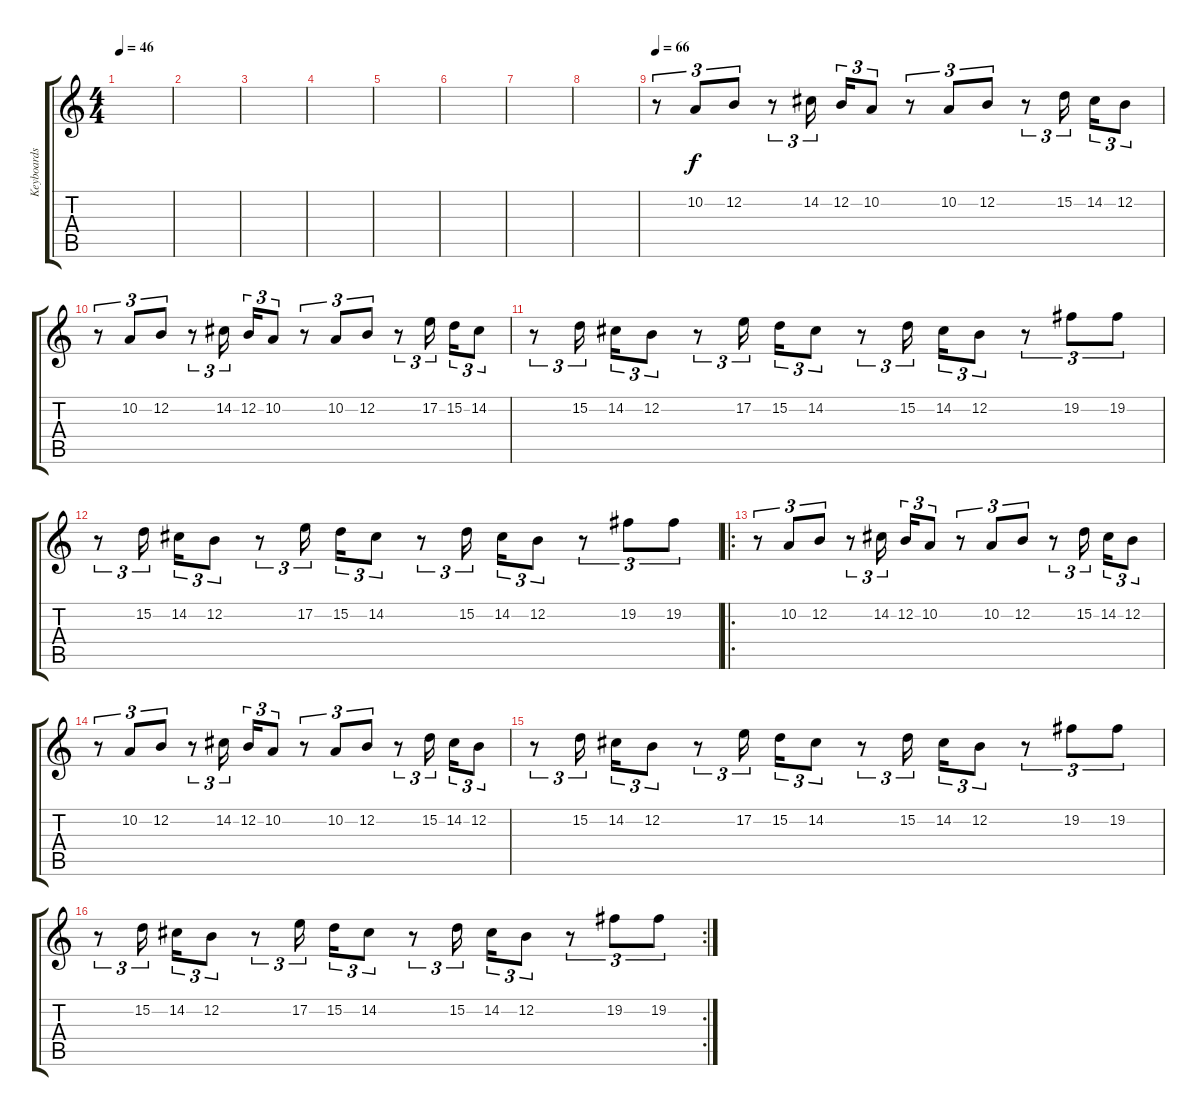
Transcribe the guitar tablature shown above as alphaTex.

\track ("Keyboards" "Keyboards") {instrument synthbrass1}
\staff {score tabs}
\tuning (E4 B3 G3 D3 A2 E2) {hide}
\ts (4 4)
\tempo 46
\clef g2
\ks c
|
|
|
|
|
|
|
|
\tempo 66
r.8{tu (3 2)} 10.2.8{tu (3 2)} 12.2.8{tu (3 2)} r.8{tu (3 2)} 14.2.16{tu (3 2)} 12.2.16{tu (3 2)} 10.2.8{tu (3 2)} r.8{tu (3 2)} 10.2.8{tu (3 2)} 12.2.8{tu (3 2)} r.8{tu (3 2)} 15.2.16{tu (3 2)} 14.2.16{tu (3 2)} 12.2.8{tu (3 2)} |
r.8{tu (3 2)} 10.2.8{tu (3 2)} 12.2.8{tu (3 2)} r.8{tu (3 2)} 14.2.16{tu (3 2)} 12.2.16{tu (3 2)} 10.2.8{tu (3 2)} r.8{tu (3 2)} 10.2.8{tu (3 2)} 12.2.8{tu (3 2)} r.8{tu (3 2)} 17.2.16{tu (3 2)} 15.2.16{tu (3 2)} 14.2.8{tu (3 2)} |
r.8{tu (3 2)} 15.2.16{tu (3 2)} 14.2.16{tu (3 2)} 12.2.8{tu (3 2)} r.8{tu (3 2)} 17.2.16{tu (3 2)} 15.2.16{tu (3 2)} 14.2.8{tu (3 2)} r.8{tu (3 2)} 15.2.16{tu (3 2)} 14.2.16{tu (3 2)} 12.2.8{tu (3 2)} r.8{tu (3 2)} 19.2.8{tu (3 2)} 19.2.8{tu (3 2)} |
r.8{tu (3 2)} 15.2.16{tu (3 2)} 14.2.16{tu (3 2)} 12.2.8{tu (3 2)} r.8{tu (3 2)} 17.2.16{tu (3 2)} 15.2.16{tu (3 2)} 14.2.8{tu (3 2)} r.8{tu (3 2)} 15.2.16{tu (3 2)} 14.2.16{tu (3 2)} 12.2.8{tu (3 2)} r.8{tu (3 2)} 19.2.8{tu (3 2)} 19.2.8{tu (3 2)} |
\ro
r.8{tu (3 2)} 10.2.8{tu (3 2)} 12.2.8{tu (3 2)} r.8{tu (3 2)} 14.2.16{tu (3 2)} 12.2.16{tu (3 2)} 10.2.8{tu (3 2)} r.8{tu (3 2)} 10.2.8{tu (3 2)} 12.2.8{tu (3 2)} r.8{tu (3 2)} 15.2.16{tu (3 2)} 14.2.16{tu (3 2)} 12.2.8{tu (3 2)} |
r.8{tu (3 2)} 10.2.8{tu (3 2)} 12.2.8{tu (3 2)} r.8{tu (3 2)} 14.2.16{tu (3 2)} 12.2.16{tu (3 2)} 10.2.8{tu (3 2)} r.8{tu (3 2)} 10.2.8{tu (3 2)} 12.2.8{tu (3 2)} r.8{tu (3 2)} 15.2.16{tu (3 2)} 14.2.16{tu (3 2)} 12.2.8{tu (3 2)} |
r.8{tu (3 2)} 15.2.16{tu (3 2)} 14.2.16{tu (3 2)} 12.2.8{tu (3 2)} r.8{tu (3 2)} 17.2.16{tu (3 2)} 15.2.16{tu (3 2)} 14.2.8{tu (3 2)} r.8{tu (3 2)} 15.2.16{tu (3 2)} 14.2.16{tu (3 2)} 12.2.8{tu (3 2)} r.8{tu (3 2)} 19.2.8{tu (3 2)} 19.2.8{tu (3 2)} |
\rc 2
r.8{tu (3 2)} 15.2.16{tu (3 2)} 14.2.16{tu (3 2)} 12.2.8{tu (3 2)} r.8{tu (3 2)} 17.2.16{tu (3 2)} 15.2.16{tu (3 2)} 14.2.8{tu (3 2)} r.8{tu (3 2)} 15.2.16{tu (3 2)} 14.2.16{tu (3 2)} 12.2.8{tu (3 2)} r.8{tu (3 2)} 19.2.8{tu (3 2)} 19.2.8{tu (3 2)}
